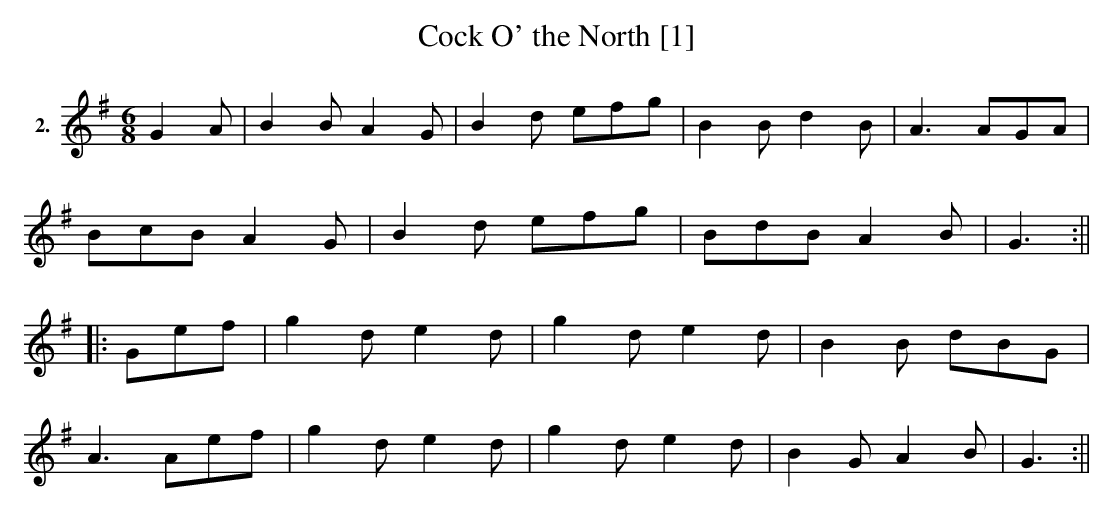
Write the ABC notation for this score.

X:1
T:Cock O' the North [1]
M:6/8
L:1/8
K:G
V:1 clef=treble name="2."
[V:1] G2A|B2B A2G|B2d efg|B2B d2B|A3 AGA|
BcB A2G|B2d efg|BdB A2B|G3:||
|:Gef|g2d e2d|g2d e2d|B2B dBG|
A3 Aef|g2d e2d|g2d e2d|B2G A2B|G3:||
